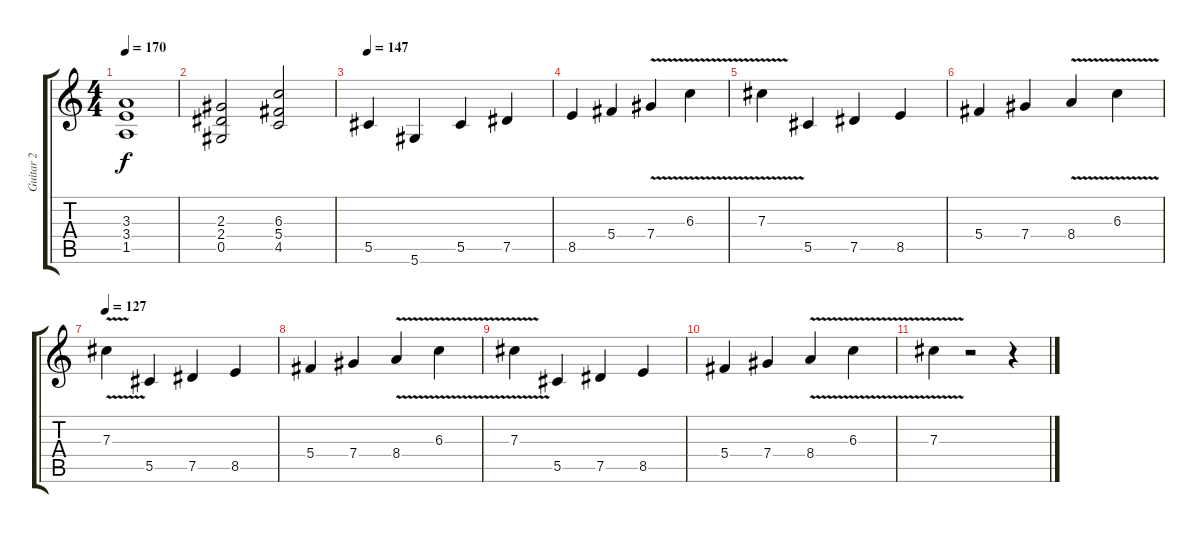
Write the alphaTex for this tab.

\track ("Guitar 2" "Guitar 2") {instrument overdrivenguitar}
\staff {score tabs}
\tuning (Eb4 Bb3 Gb3 Db3 Ab2 Eb2) {hide}
\ts (4 4)
\tempo 170
\clef g2
\ks c
(3.3 3.4 1.5).1{dy f} |
(2.3 2.4 0.5).2 (6.3 5.4 4.5).2 |
\tempo 147
5.5.4{volume 16 balance 16} 5.6.4 5.5.4 7.5.4 |
8.5.4 5.4.4 7.4{v}.4 6.3{v}.4 |
7.3{v}.4 5.5.4 7.5.4 8.5.4 |
5.4.4 7.4.4 8.4{v}.4 6.3{v}.4 |
\tempo 127
7.3{v}.4 5.5.4 7.5.4 8.5.4 |
5.4.4 7.4.4 8.4{v}.4 6.3{v}.4 |
7.3{v}.4 5.5.4 7.5.4 8.5.4 |
5.4.4 7.4.4 8.4{v}.4 6.3{v}.4 |
7.3{v}.4 r.2 r.4
